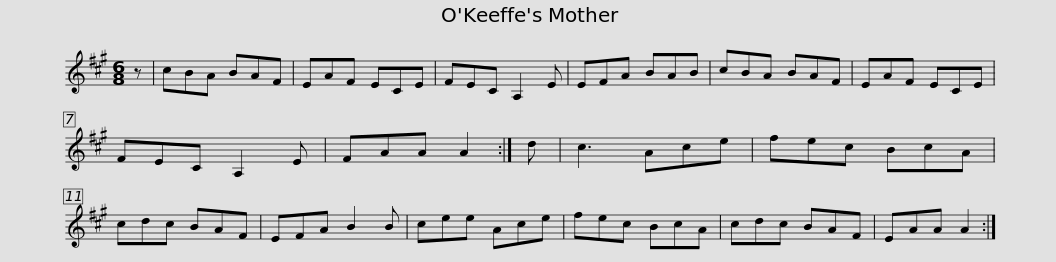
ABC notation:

X:1
L:1/8
M:6/8
I:linebreak $
K:A
V:1 treble
V:1
 z | cBA BAF | EAF ECE | FEC A,2 E | EFA BAB | %5
 cBA BAF | EAF ECE | FEC A,2 E |$ FAA A2 :| d | %10
 c3 Ace | fec BcA | cdc BAF | EFA B2 B | cee Ace | %15
 fec BcA |$ cdc BAF | EAA A2 :| %18
